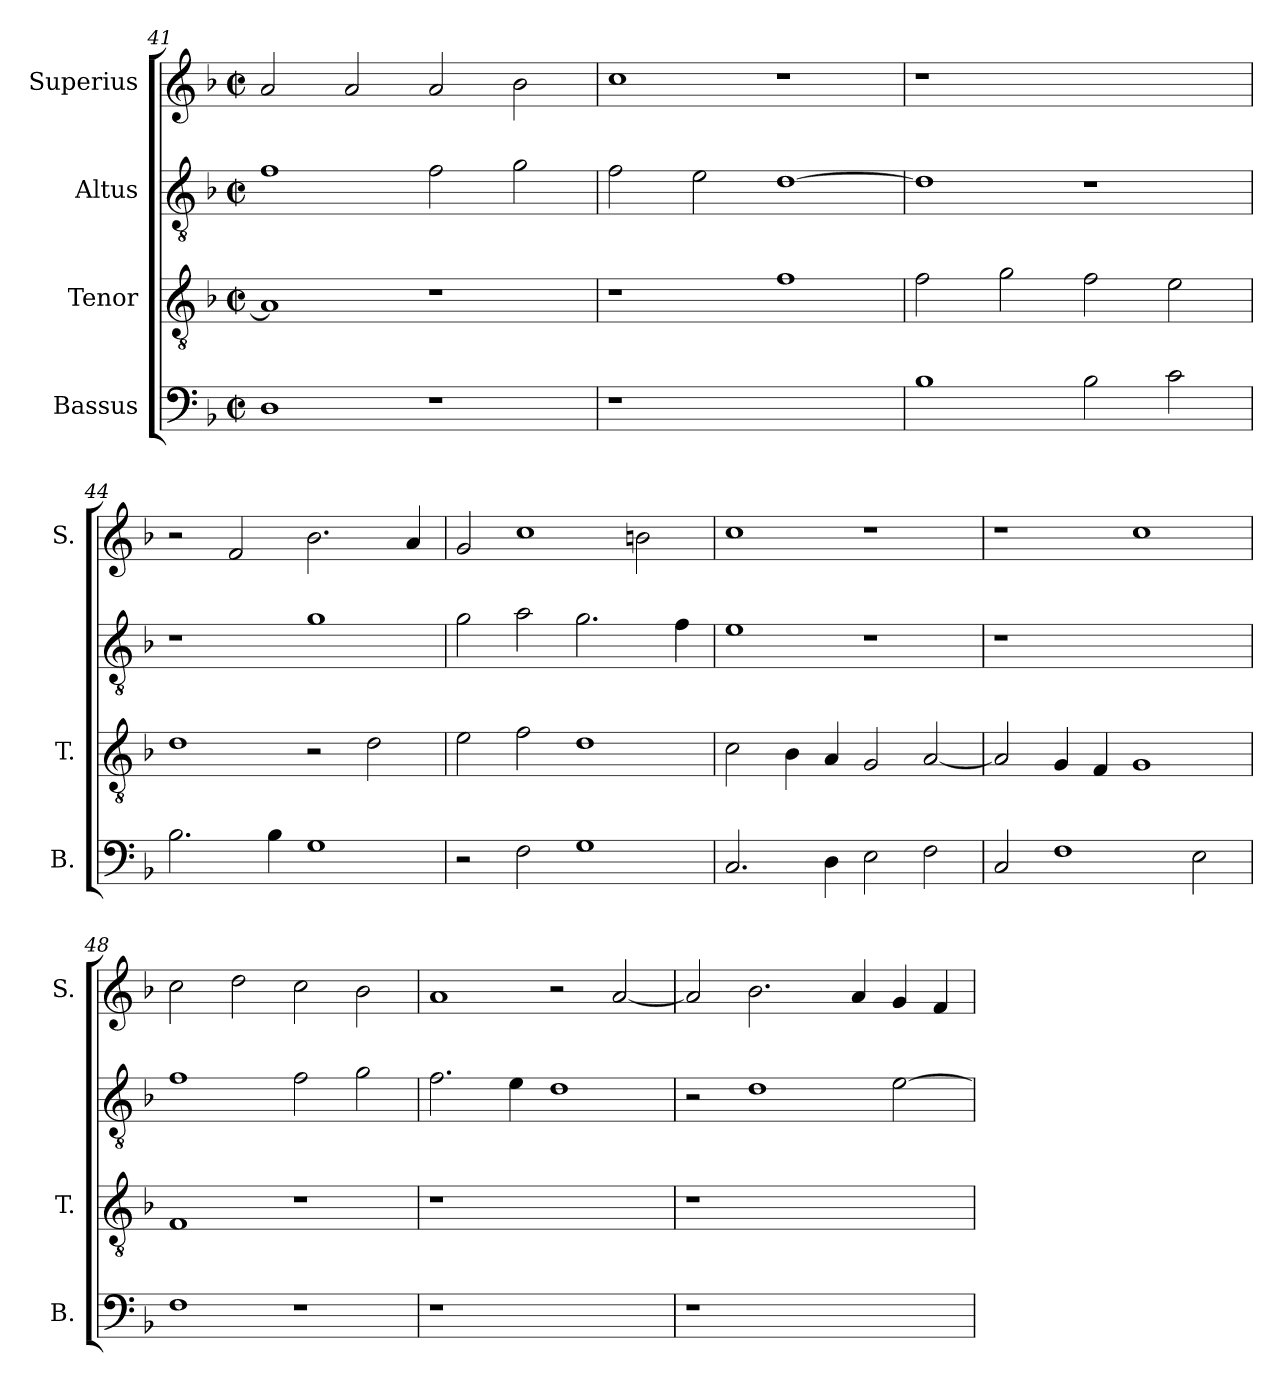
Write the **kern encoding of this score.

**kern	**kern	**kern	**kern
*part4	*part3	*part2	*part1
*staff4	*staff3	*staff2	*staff1
*I"Bassus	*I"Tenor	*I"Altus	*I"Superius
*I'B.	*I'T.	*	*I'S.
*clefF4	*clefGv2	*clefGv2	*clefG2
*	*ITrd7c12	*ITrd7c12	*
*k[b-]	*k[b-]	*k[b-]	*k[b-]
*F:	*F:	*F:	*F:
*M2/2	*M2/2	*M2/2	*M2/2
*met(c|)	*met(c|)	*met(c|)	*met(c|)
=41	=41	=41	=41
1Di	1AAi]	1Fi	2ai/
.	.	.	2ai/
1r	1r	2Fi\	2ai/
.	.	2Gi\	2b-i\
!!LO:LB:g=z
=42	=42	=42	=42
!LO:N:vis=1	!	!	!
1r	1r	2Fi\	1cci
.	.	2Ei\	.
1ryy	1Fi	[>1Di	1r
=43	=43	=43	=43
!	!	!	!LO:N:vis=1
1B-i	2Fi\	1Di]	1r
.	2Gi\	.	.
2B-i\	2Fi\	1r	1ryy
2ci\	2Ei\	.	.
=44	=44	=44	=44
2.B-i\	1Di	1r	2r
.	.	.	2fi/
4B-i\	.	.	.
1Gi	2r	1Gi	2.b-i\
.	2Di\	.	.
.	.	.	4ai/
=45	=45	=45	=45
2r	2Ei\	2Gi\	2gi/
2Fi\	2Fi\	2Ai\	1cci
1Gi	1Di	2.Gi\	.
.	.	.	2bni\
.	.	4Fi\	.
=46	=46	=46	=46
2.Ci/	2Ci\	1Ei	1cci
.	4BB-i\	.	.
4Di\	4AAi/	.	.
2Ei\	2GGi/	1r	1r
2Fi\	[<2AAi/	.	.
!!LO:PB:g=z
=47	=47	=47	=47
!	!	!LO:N:vis=1	!
2Ci/	2AAi/]	1r	1r
1Fi	4GGi/	.	.
.	4FFi/	.	.
.	1GGi	1ryy	1cci
2Ei\	.	.	.
=48	=48	=48	=48
1Fi	1FFi	1Fi	2cci\
.	.	.	2ddi\
1r	1r	2Fi\	2cci\
.	.	2Gi\	2b-i\
=49	=49	=49	=49
!LO:N:vis=1	!LO:N:vis=1	!	!
1r	1r	2.Fi\	1ai
.	.	4Ei\	.
1ryy	1ryy	1Di	2r
.	.	.	[<2ai/
=50	=50	=50	=50
!LO:N:vis=1	!LO:N:vis=1	!	!
1r	1r	2r	2ai/]
.	.	1Di	2.b-i\
1ryy	1ryy	.	.
.	.	.	4ai/
.	.	[>2Ei\	4gi/
.	.	.	4fi/
=	=	=	=
*-	*-	*-	*-
